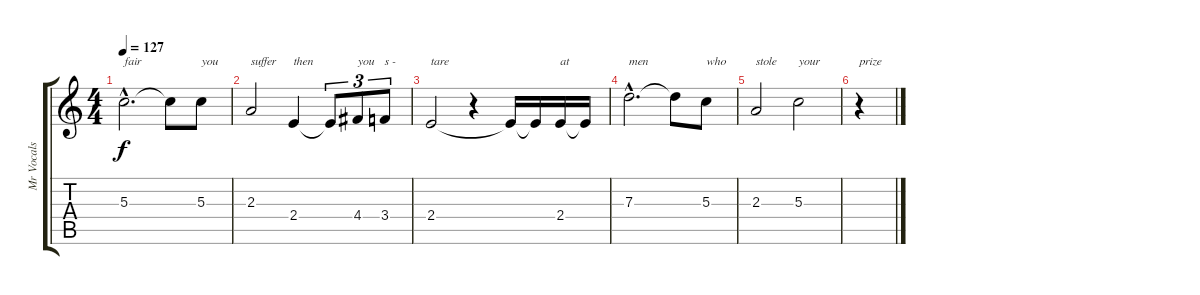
\track ("Mr Vocals" "Mr Vocals") {instrument oboe}
\staff {score tabs}
\tuning (E5 B4 G4 D4 A3 E3) {hide}
\ts (4 4)
\tempo 127
\clef g2
\ks c
5.3{hac}.2{d txt "fair" dy f} 5.3{t}.8 5.3.8{txt "you"} |
2.3.2{txt "suffer"} 2.4.4{txt "then"} 2.4{t}.8{tu (3 2)} 4.4.8{tu (3 2) txt "you"} 3.4.8{tu (3 2) txt "s - "} |
2.4.2{txt "tare"} r.4 2.4{t}.16 2.4{t}.16 2.4.16{txt "at"} 2.4{t}.16 |
7.3{hac}.2{d txt "men"} 7.3{t}.8 5.3.8{txt "who"} |
2.3.2{txt "stole"} 5.3.2{txt "your"} |
r.4{txt "prize"}
